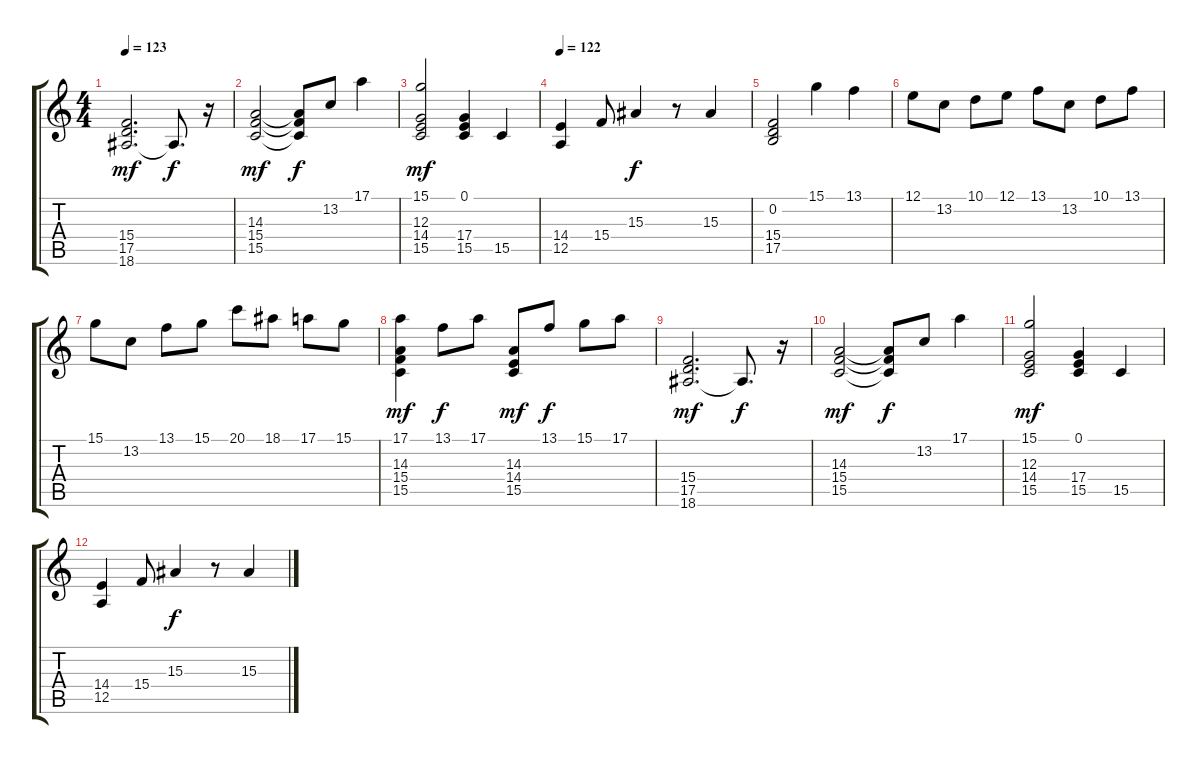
\track "" {instrument acousticgrandpiano}
\staff {score tabs}
\tuning (E4 B3 G3 D3 A2 E2) {hide}
\ts (4 4)
\tempo 123
\clef g2
\ks c
(15.4 17.5 18.6).2{d dy mf} 18.6{t}.8{d dy f} r.16 |
(14.3 15.4 15.5).2{dy mf} (14.3{t} 15.4{t} 15.5{t}).8{dy f} 13.2.8 17.1.4 |
(15.1 12.3 14.4 15.5).2{dy mf} (0.1 17.4 15.5).4 15.5.4 |
\tempo 122
(14.4 12.5).4 15.4.8 15.3.4{dy f} r.8 15.3.4 |
(0.2 15.4 17.5).2 15.1.4 13.1.4 |
12.1.8 13.2.8 10.1.8 12.1.8 13.1.8 13.2.8 10.1.8 13.1.8 |
15.1.8 13.2.8 13.1.8 15.1.8 20.1.8 18.1.8 17.1.8 15.1.8 |
(17.1 14.3 15.4 15.5).4{dy mf} 13.1.8{dy f} 17.1.8 (14.3 14.4 15.5).8{dy mf} 13.1.8{dy f} 15.1.8 17.1.8 |
(15.4 17.5 18.6).2{d dy mf} 18.6{t}.8{d dy f} r.16 |
(14.3 15.4 15.5).2{dy mf} (14.3{t} 15.4{t} 15.5{t}).8{dy f} 13.2.8 17.1.4 |
(15.1 12.3 14.4 15.5).2{dy mf} (0.1 17.4 15.5).4 15.5.4 |
(14.4 12.5).4 15.4.8 15.3.4{dy f} r.8 15.3.4
